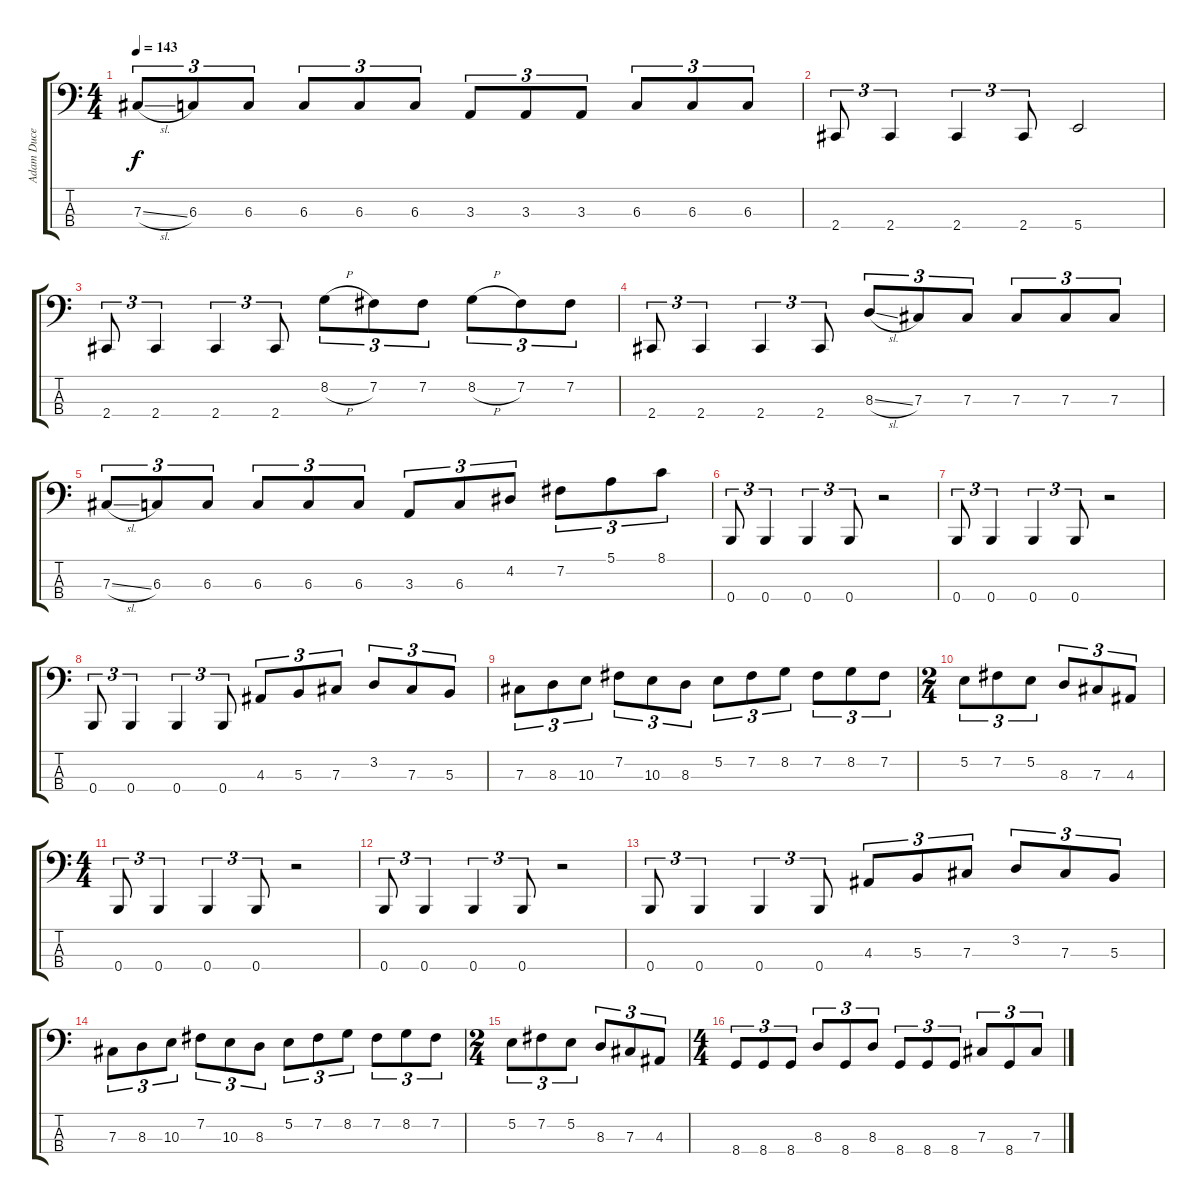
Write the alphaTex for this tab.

\track ("Adam Duce" "Adam Duce") {instrument electricbassfinger}
\staff {score tabs}
\tuning (E2 B1 Gb1 B0) {hide}
\ts (4 4)
\tempo 143
\clef f4
\ks c
7.3{sl}.8{tu (3 2) dy f} 6.3.8{tu (3 2)} 6.3.8{tu (3 2)} 6.3.8{tu (3 2)} 6.3.8{tu (3 2)} 6.3.8{tu (3 2)} 3.3.8{tu (3 2)} 3.3.8{tu (3 2)} 3.3.8{tu (3 2)} 6.3.8{tu (3 2)} 6.3.8{tu (3 2)} 6.3.8{tu (3 2)} |
2.4.8{tu (3 2)} 2.4.4{tu (3 2)} 2.4.4{tu (3 2)} 2.4.8{tu (3 2)} 5.4.2 |
2.4.8{tu (3 2)} 2.4.4{tu (3 2)} 2.4.4{tu (3 2)} 2.4.8{tu (3 2)} 8.2{h}.8{tu (3 2)} 7.2.8{tu (3 2)} 7.2.8{tu (3 2)} 8.2{h}.8{tu (3 2)} 7.2.8{tu (3 2)} 7.2.8{tu (3 2)} |
2.4.8{tu (3 2)} 2.4.4{tu (3 2)} 2.4.4{tu (3 2)} 2.4.8{tu (3 2)} 8.3{sl}.8{tu (3 2)} 7.3.8{tu (3 2)} 7.3.8{tu (3 2)} 7.3.8{tu (3 2)} 7.3.8{tu (3 2)} 7.3.8{tu (3 2)} |
7.3{sl}.8{tu (3 2)} 6.3.8{tu (3 2)} 6.3.8{tu (3 2)} 6.3.8{tu (3 2)} 6.3.8{tu (3 2)} 6.3.8{tu (3 2)} 3.3.8{tu (3 2)} 6.3.8{tu (3 2)} 4.2.8{tu (3 2)} 7.2.8{tu (3 2)} 5.1.8{tu (3 2)} 8.1.8{tu (3 2)} |
0.4.8{tu (3 2)} 0.4.4{tu (3 2)} 0.4.4{tu (3 2)} 0.4.8{tu (3 2)} r.2 |
0.4.8{tu (3 2)} 0.4.4{tu (3 2)} 0.4.4{tu (3 2)} 0.4.8{tu (3 2)} r.2 |
0.4.8{tu (3 2)} 0.4.4{tu (3 2)} 0.4.4{tu (3 2)} 0.4.8{tu (3 2)} 4.3.8{tu (3 2)} 5.3.8{tu (3 2)} 7.3.8{tu (3 2)} 3.2.8{tu (3 2)} 7.3.8{tu (3 2)} 5.3.8{tu (3 2)} |
7.3.8{tu (3 2)} 8.3.8{tu (3 2)} 10.3.8{tu (3 2)} 7.2.8{tu (3 2)} 10.3.8{tu (3 2)} 8.3.8{tu (3 2)} 5.2.8{tu (3 2)} 7.2.8{tu (3 2)} 8.2.8{tu (3 2)} 7.2.8{tu (3 2)} 8.2.8{tu (3 2)} 7.2.8{tu (3 2)} |
\ts (2 4)
5.2.8{tu (3 2)} 7.2.8{tu (3 2)} 5.2.8{tu (3 2)} 8.3.8{tu (3 2)} 7.3.8{tu (3 2)} 4.3.8{tu (3 2)} |
\ts (4 4)
0.4.8{tu (3 2)} 0.4.4{tu (3 2)} 0.4.4{tu (3 2)} 0.4.8{tu (3 2)} r.2 |
0.4.8{tu (3 2)} 0.4.4{tu (3 2)} 0.4.4{tu (3 2)} 0.4.8{tu (3 2)} r.2 |
0.4.8{tu (3 2)} 0.4.4{tu (3 2)} 0.4.4{tu (3 2)} 0.4.8{tu (3 2)} 4.3.8{tu (3 2)} 5.3.8{tu (3 2)} 7.3.8{tu (3 2)} 3.2.8{tu (3 2)} 7.3.8{tu (3 2)} 5.3.8{tu (3 2)} |
7.3.8{tu (3 2)} 8.3.8{tu (3 2)} 10.3.8{tu (3 2)} 7.2.8{tu (3 2)} 10.3.8{tu (3 2)} 8.3.8{tu (3 2)} 5.2.8{tu (3 2)} 7.2.8{tu (3 2)} 8.2.8{tu (3 2)} 7.2.8{tu (3 2)} 8.2.8{tu (3 2)} 7.2.8{tu (3 2)} |
\ts (2 4)
5.2.8{tu (3 2)} 7.2.8{tu (3 2)} 5.2.8{tu (3 2)} 8.3.8{tu (3 2)} 7.3.8{tu (3 2)} 4.3.8{tu (3 2)} |
\ts (4 4)
8.4.8{tu (3 2)} 8.4.8{tu (3 2)} 8.4.8{tu (3 2)} 8.3.8{tu (3 2)} 8.4.8{tu (3 2)} 8.3.8{tu (3 2)} 8.4.8{tu (3 2)} 8.4.8{tu (3 2)} 8.4.8{tu (3 2)} 7.3.8{tu (3 2)} 8.4.8{tu (3 2)} 7.3.8{tu (3 2)}
